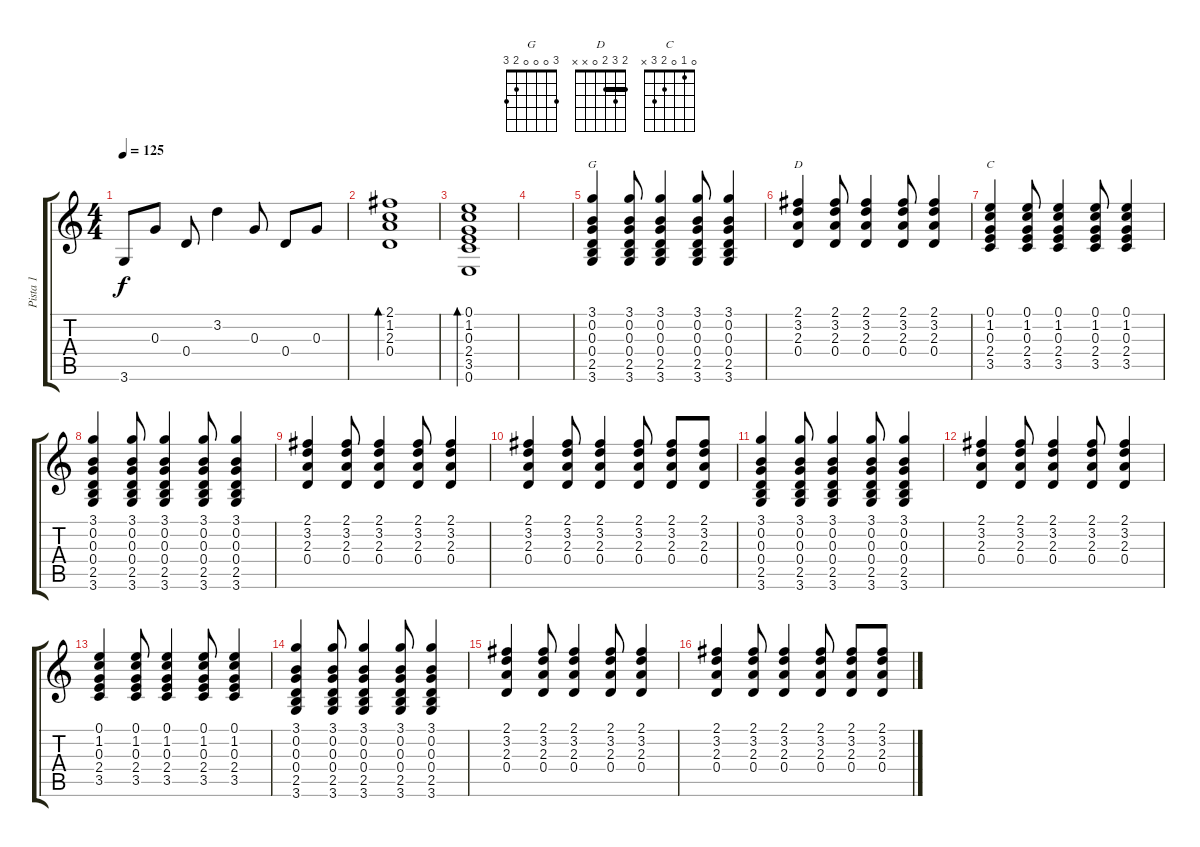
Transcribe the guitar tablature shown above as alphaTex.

\track ("Pista 1" "Pista 1") {instrument acousticguitarnylon}
\staff {score tabs}
\tuning (E4 B3 G3 D3 A2 E2) {hide}
\chord ("G" 3 0 0 0 2 3)
\chord ("D" 2 3 2 0 x x) {barre 2}
\chord ("C" 0 1 0 2 3 x)
\ts (4 4)
\tempo 125
\clef g2
\ks c
3.6.8{dy f} 0.3.8 0.4.8 3.2.4 0.3.8 0.4.8 0.3.8 |
(2.1 1.2 2.3 0.4).1{bd 120} |
(0.1 1.2 0.3 2.4 3.5 0.6).1{bd 120} |
|
(3.1 0.2 0.3 0.4 2.5 3.6).4{ch "G" volume 10} (3.1 0.2 0.3 0.4 2.5 3.6).8 (3.1 0.2 0.3 0.4 2.5 3.6).4 (3.1 0.2 0.3 0.4 2.5 3.6).8 (3.1 0.2 0.3 0.4 2.5 3.6).4 |
(2.1 3.2 2.3 0.4).4{ch "D"} (2.1 3.2 2.3 0.4).8 (2.1 3.2 2.3 0.4).4 (2.1 3.2 2.3 0.4).8 (2.1 3.2 2.3 0.4).4 |
(0.1 1.2 0.3 2.4 3.5).4{ch "C"} (0.1 1.2 0.3 2.4 3.5).8 (0.1 1.2 0.3 2.4 3.5).4 (0.1 1.2 0.3 2.4 3.5).8 (0.1 1.2 0.3 2.4 3.5).4 |
(3.1 0.2 0.3 0.4 2.5 3.6).4 (3.1 0.2 0.3 0.4 2.5 3.6).8 (3.1 0.2 0.3 0.4 2.5 3.6).4 (3.1 0.2 0.3 0.4 2.5 3.6).8 (3.1 0.2 0.3 0.4 2.5 3.6).4 |
(2.1 3.2 2.3 0.4).4 (2.1 3.2 2.3 0.4).8 (2.1 3.2 2.3 0.4).4 (2.1 3.2 2.3 0.4).8 (2.1 3.2 2.3 0.4).4 |
(2.1 3.2 2.3 0.4).4 (2.1 3.2 2.3 0.4).8 (2.1 3.2 2.3 0.4).4 (2.1 3.2 2.3 0.4).8 (2.1 3.2 2.3 0.4).8 (2.1 3.2 2.3 0.4).8 |
(3.1 0.2 0.3 0.4 2.5 3.6).4 (3.1 0.2 0.3 0.4 2.5 3.6).8 (3.1 0.2 0.3 0.4 2.5 3.6).4 (3.1 0.2 0.3 0.4 2.5 3.6).8 (3.1 0.2 0.3 0.4 2.5 3.6).4 |
(2.1 3.2 2.3 0.4).4 (2.1 3.2 2.3 0.4).8 (2.1 3.2 2.3 0.4).4 (2.1 3.2 2.3 0.4).8 (2.1 3.2 2.3 0.4).4 |
(0.1 1.2 0.3 2.4 3.5).4 (0.1 1.2 0.3 2.4 3.5).8 (0.1 1.2 0.3 2.4 3.5).4 (0.1 1.2 0.3 2.4 3.5).8 (0.1 1.2 0.3 2.4 3.5).4 |
(3.1 0.2 0.3 0.4 2.5 3.6).4 (3.1 0.2 0.3 0.4 2.5 3.6).8 (3.1 0.2 0.3 0.4 2.5 3.6).4 (3.1 0.2 0.3 0.4 2.5 3.6).8 (3.1 0.2 0.3 0.4 2.5 3.6).4 |
(2.1 3.2 2.3 0.4).4 (2.1 3.2 2.3 0.4).8 (2.1 3.2 2.3 0.4).4 (2.1 3.2 2.3 0.4).8 (2.1 3.2 2.3 0.4).4 |
(2.1 3.2 2.3 0.4).4 (2.1 3.2 2.3 0.4).8 (2.1 3.2 2.3 0.4).4 (2.1 3.2 2.3 0.4).8 (2.1 3.2 2.3 0.4).8 (2.1 3.2 2.3 0.4).8
